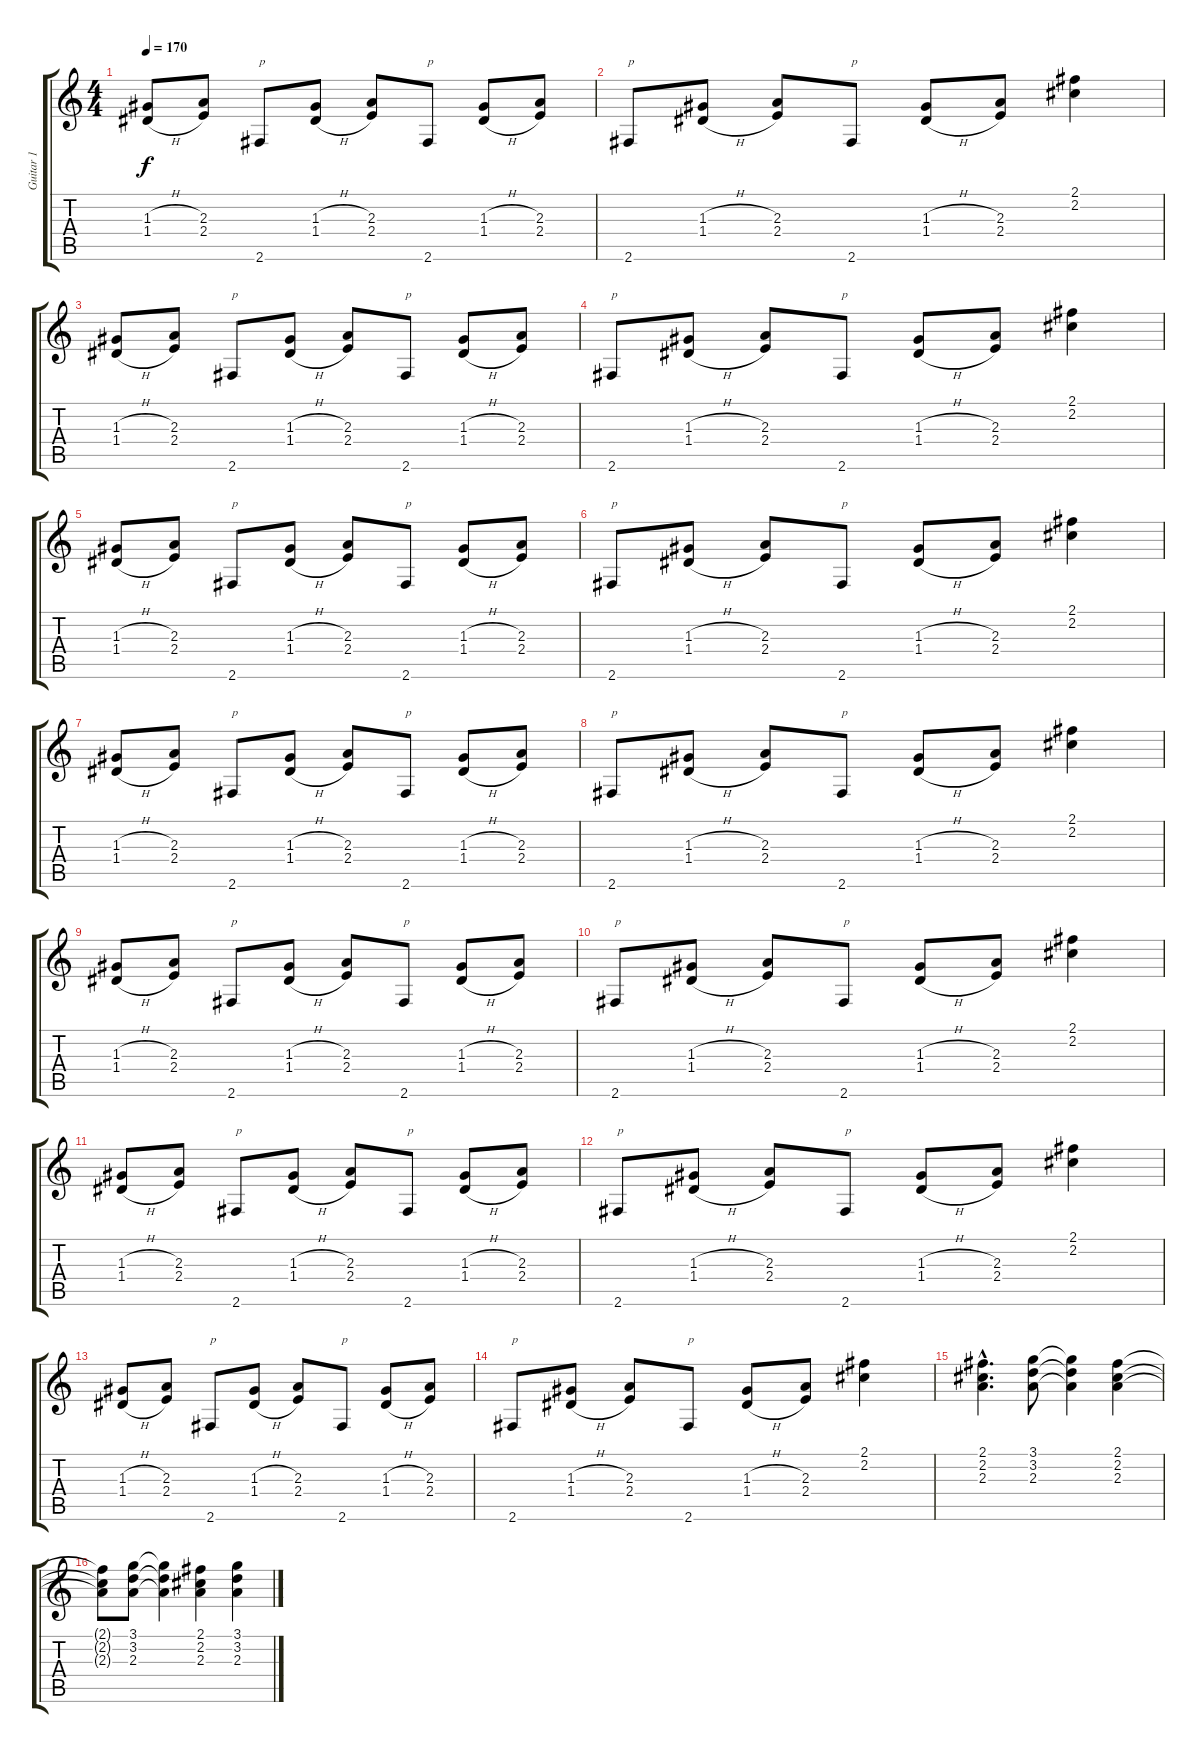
\track ("Guitar 1" "Guitar 1") {instrument distortionguitar}
\staff {score tabs}
\tuning (E4 B3 G3 D3 A2 E2) {hide}
\ts (4 4)
\tempo 170
\clef g2
\ks c
(1.3{h} 1.4{h}).8{dy f} (2.3 2.4).8 2.6.8{txt "p"} (1.3{h} 1.4{h}).8 (2.3 2.4).8 2.6.8{txt "p"} (1.3{h} 1.4{h}).8 (2.3 2.4).8 |
2.6.8{txt "p"} (1.3{h} 1.4{h}).8 (2.3 2.4).8 2.6.8{txt "p"} (1.3{h} 1.4{h}).8 (2.3 2.4).8 (2.1 2.2).4 |
(1.3{h} 1.4{h}).8 (2.3 2.4).8 2.6.8{txt "p"} (1.3{h} 1.4{h}).8 (2.3 2.4).8 2.6.8{txt "p"} (1.3{h} 1.4{h}).8 (2.3 2.4).8 |
2.6.8{txt "p"} (1.3{h} 1.4{h}).8 (2.3 2.4).8 2.6.8{txt "p"} (1.3{h} 1.4{h}).8 (2.3 2.4).8 (2.1 2.2).4 |
(1.3{h} 1.4{h}).8 (2.3 2.4).8 2.6.8{txt "p"} (1.3{h} 1.4{h}).8 (2.3 2.4).8 2.6.8{txt "p"} (1.3{h} 1.4{h}).8 (2.3 2.4).8 |
2.6.8{txt "p"} (1.3{h} 1.4{h}).8 (2.3 2.4).8 2.6.8{txt "p"} (1.3{h} 1.4{h}).8 (2.3 2.4).8 (2.1 2.2).4 |
(1.3{h} 1.4{h}).8 (2.3 2.4).8 2.6.8{txt "p"} (1.3{h} 1.4{h}).8 (2.3 2.4).8 2.6.8{txt "p"} (1.3{h} 1.4{h}).8 (2.3 2.4).8 |
2.6.8{txt "p"} (1.3{h} 1.4{h}).8 (2.3 2.4).8 2.6.8{txt "p"} (1.3{h} 1.4{h}).8 (2.3 2.4).8 (2.1 2.2).4 |
(1.3{h} 1.4{h}).8 (2.3 2.4).8 2.6.8{txt "p"} (1.3{h} 1.4{h}).8 (2.3 2.4).8 2.6.8{txt "p"} (1.3{h} 1.4{h}).8 (2.3 2.4).8 |
2.6.8{txt "p"} (1.3{h} 1.4{h}).8 (2.3 2.4).8 2.6.8{txt "p"} (1.3{h} 1.4{h}).8 (2.3 2.4).8 (2.1 2.2).4 |
(1.3{h} 1.4{h}).8 (2.3 2.4).8 2.6.8{txt "p"} (1.3{h} 1.4{h}).8 (2.3 2.4).8 2.6.8{txt "p"} (1.3{h} 1.4{h}).8 (2.3 2.4).8 |
2.6.8{txt "p"} (1.3{h} 1.4{h}).8 (2.3 2.4).8 2.6.8{txt "p"} (1.3{h} 1.4{h}).8 (2.3 2.4).8 (2.1 2.2).4 |
(1.3{h} 1.4{h}).8 (2.3 2.4).8 2.6.8{txt "p"} (1.3{h} 1.4{h}).8 (2.3 2.4).8 2.6.8{txt "p"} (1.3{h} 1.4{h}).8 (2.3 2.4).8 |
2.6.8{txt "p"} (1.3{h} 1.4{h}).8 (2.3 2.4).8 2.6.8{txt "p"} (1.3{h} 1.4{h}).8 (2.3 2.4).8 (2.1 2.2).4 |
(2.1{hac} 2.2{hac} 2.3{hac}).4{d} (3.1 3.2 2.3).8 (3.1{t} 3.2{t} 2.3{t}).4 (2.1 2.2 2.3).4 |
(2.1{t} 2.2{t} 2.3{t}).8 (3.1 3.2 2.3).8 (3.1{t} 3.2{t} 2.3{t}).4 (2.1 2.2 2.3).4 (3.1 3.2 2.3).4
